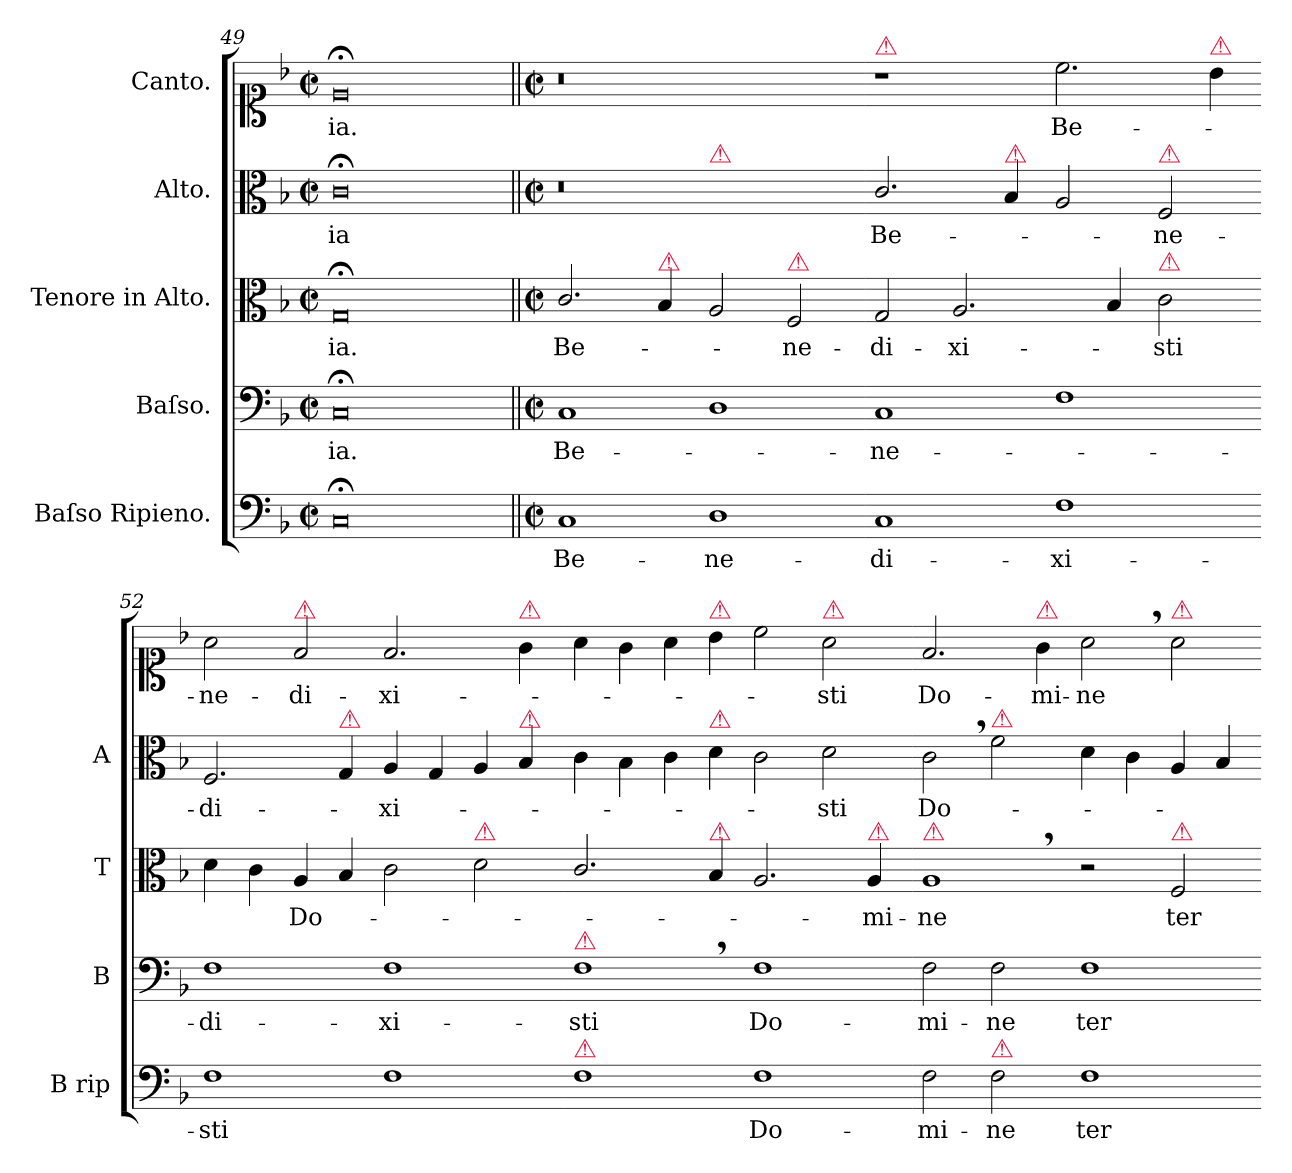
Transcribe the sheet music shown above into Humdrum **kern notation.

**kern	**text	**kern	**text	**kern	**text	**kern	**text	**kern	**text
*part5	*part5	*part4	*part4	*part3	*part3	*part2	*part2	*part1	*part1
*staff5	*staff5	*staff4	*staff4	*staff3	*staff3	*staff2	*staff2	*staff1	*staff1
*I"Baſso Ripieno.	*	*I"Baſso.	*	*I"Tenore in Alto.	*	*I"Alto.	*	*I"Canto.	*
*I'B rip	*	*I'B	*	*I'T	*	*I'A	*	*	*
*clefF4	*	*clefF4	*	*clefC3	*	*clefC3	*	*clefC1	*
*k[b-]	*	*k[b-]	*	*k[b-]	*	*k[b-]	*	*k[b-]	*
*M1/2	*	*M1/2	*	*M1/2	*	*M1/2	*	*M1/2	*
*met(c|)	*	*met(c|)	*	*met(c|)	*	*met(c|)	*	*met(c|)	*
=49	=49	=49	=49	=49	=49	=49	=49	=49	=49
0C;<	.	0C;<	-ia.	0G;<	-ia.	0c;<	-ia	0e;<	-ia.
=50||	=50||	=50||	=50||	=50||	=50||	=50||	=50||	=50||	=50||
*M2/2	*	*M2/2	*	*M2/2	*	*M2/2	*	*M2/2	*
*met(c|)	*	*met(c|)	*	*met(c|)	*	*met(c|)	*	*met(c|)	*
*	*	*	*	*	*	*^	*	*	*
1C	Be-	1C	Be-	2.c/	Be-	0r	1ryy	.	0r	.
!	!	!	!	!LO:TX:a:color=crimson:t=⚠	!	!	!	!	!	!
.	.	.	.	4B-/	.	.	.	.	.	.
!	!	!	!	!	!	!	!LO:TX:a:color=crimson:t=⚠	!	!	!
1D	-ne-	1D	.	2A/	.	.	1ryy	.	.	.
!	!	!	!	!LO:TX:a:color=crimson:t=⚠	!	!	!	!	!	!
.	.	.	.	2F/	-ne-	.	.	.	.	.
=51-	=51-	=51-	=51-	=51-	=51-	=51-	=51-	=51-	=51-	=51-
!	!	!	!	!	!	!	!	!	!LO:TX:a:color=crimson:t=⚠	!
*	*	*	*	*	*	*v	*v	*	*	*
1C	-di-	1C	-ne-	2G/	-di-	2.c/	Be-	1r	.
.	.	.	.	2.A/	-xi-	.	.	.	.
!	!	!	!	!	!	!LO:TX:a:color=crimson:t=⚠	!	!	!
.	.	.	.	.	.	4B-/	.	.	.
1F	-xi-	1F	.	.	.	2A/	.	2.cc\	Be-
.	.	.	.	4B-/	.	.	.	.	.
!	!	!	!	!	!	!LO:TX:a:color=crimson:t=⚠	!	!	!
!	!	!	!	!LO:TX:a:color=crimson:t=⚠	!	!	!	!	!
.	.	.	.	2c\	-sti	2F/	-ne-	.	.
!	!	!	!	!	!	!	!	!LO:TX:a:color=crimson:t=⚠	!
.	.	.	.	.	.	.	.	4b-\	.
=52-	=52-	=52-	=52-	=52-	=52-	=52-	=52-	=52-	=52-
1F	-sti	1F	-di-	4d\	.	2.F/	-di-	2a\	-ne-
.	.	.	.	4c\	.	.	.	.	.
!	!	!	!	!	!	!	!	!LO:TX:a:color=crimson:t=⚠	!
.	.	.	.	4A/	Do-	.	.	2f/	-di-
!	!	!	!	!	!	!LO:TX:a:color=crimson:t=⚠	!	!	!
.	.	.	.	4B-/	.	4G/	.	.	.
1F	.	1F	-xi-	2c\	.	4A/	-xi-	2.f/	-xi-
.	.	.	.	.	.	4G/	.	.	.
!	!	!	!	!LO:TX:a:color=crimson:t=⚠	!	!	!	!	!
.	.	.	.	2d\	.	4A/	.	.	.
!	!	!	!	!	!	!	!	!LO:TX:a:color=crimson:t=⚠	!
!	!	!	!	!	!	!LO:TX:a:color=crimson:t=⚠	!	!	!
.	.	.	.	.	.	4B-/	.	4g\	.
=53-	=53-	=53-	=53-	=53-	=53-	=53-	=53-	=53-	=53-
!	!	!LO:TX:a:color=crimson:t=⚠	!	!	!	!	!	!	!
!LO:TX:a:color=crimson:t=⚠	!	!	!	!	!	!	!	!	!
1F	.	1F,	-sti	2.c/	.	4c\	.	4a\	.
.	.	.	.	.	.	4B-\	.	4g\	.
.	.	.	.	.	.	4c\	.	4a\	.
!	!	!	!	!	!	!	!	!LO:TX:a:color=crimson:t=⚠	!
!	!	!	!	!	!	!LO:TX:a:color=crimson:t=⚠	!	!	!
!	!	!	!	!LO:TX:a:color=crimson:t=⚠	!	!	!	!	!
.	.	.	.	4B-/	.	4d\	.	4b-\	.
1F	Do-	1F	Do-	2.A/	.	2c\	.	2cc\	.
!	!	!	!	!	!	!	!	!LO:TX:a:color=crimson:t=⚠	!
.	.	.	.	.	.	2d\	-sti	2a\	-sti
!	!	!	!	!LO:TX:a:color=crimson:t=⚠	!	!	!	!	!
.	.	.	.	4A/	-mi-	.	.	.	.
=54-	=54-	=54-	=54-	=54-	=54-	=54-	=54-	=54-	=54-
!	!	!	!	!LO:TX:a:color=crimson:t=⚠	!	!	!	!	!
2F\	-mi-	2F\	-mi-	1A,	-ne	2c,\	Do-	2.f/	Do-
!	!	!	!	!	!	!LO:TX:a:color=crimson:t=⚠	!	!	!
!LO:TX:a:color=crimson:t=⚠	!	!	!	!	!	!	!	!	!
2F\	-ne	2F\	-ne	.	.	2f\	.	.	.
!	!	!	!	!	!	!	!	!LO:TX:a:color=crimson:t=⚠	!
.	.	.	.	.	.	.	.	4g\	-mi-
1F	ter-	1F	ter-	2r	.	4d\	.	2a,\	-ne
.	.	.	.	.	.	4c\	.	.	.
!	!	!	!	!	!	!	!	!LO:TX:a:color=crimson:t=⚠	!
!	!	!	!	!LO:TX:a:color=crimson:t=⚠	!	!	!	!	!
.	.	.	.	2F/	ter-	4A/	.	2a\	.
.	.	.	.	.	.	4B-/	.	.	.
=-	=-	=-	=-	=-	=-	=-	=-	=-	=-
*-	*-	*-	*-	*-	*-	*-	*-	*-	*-
